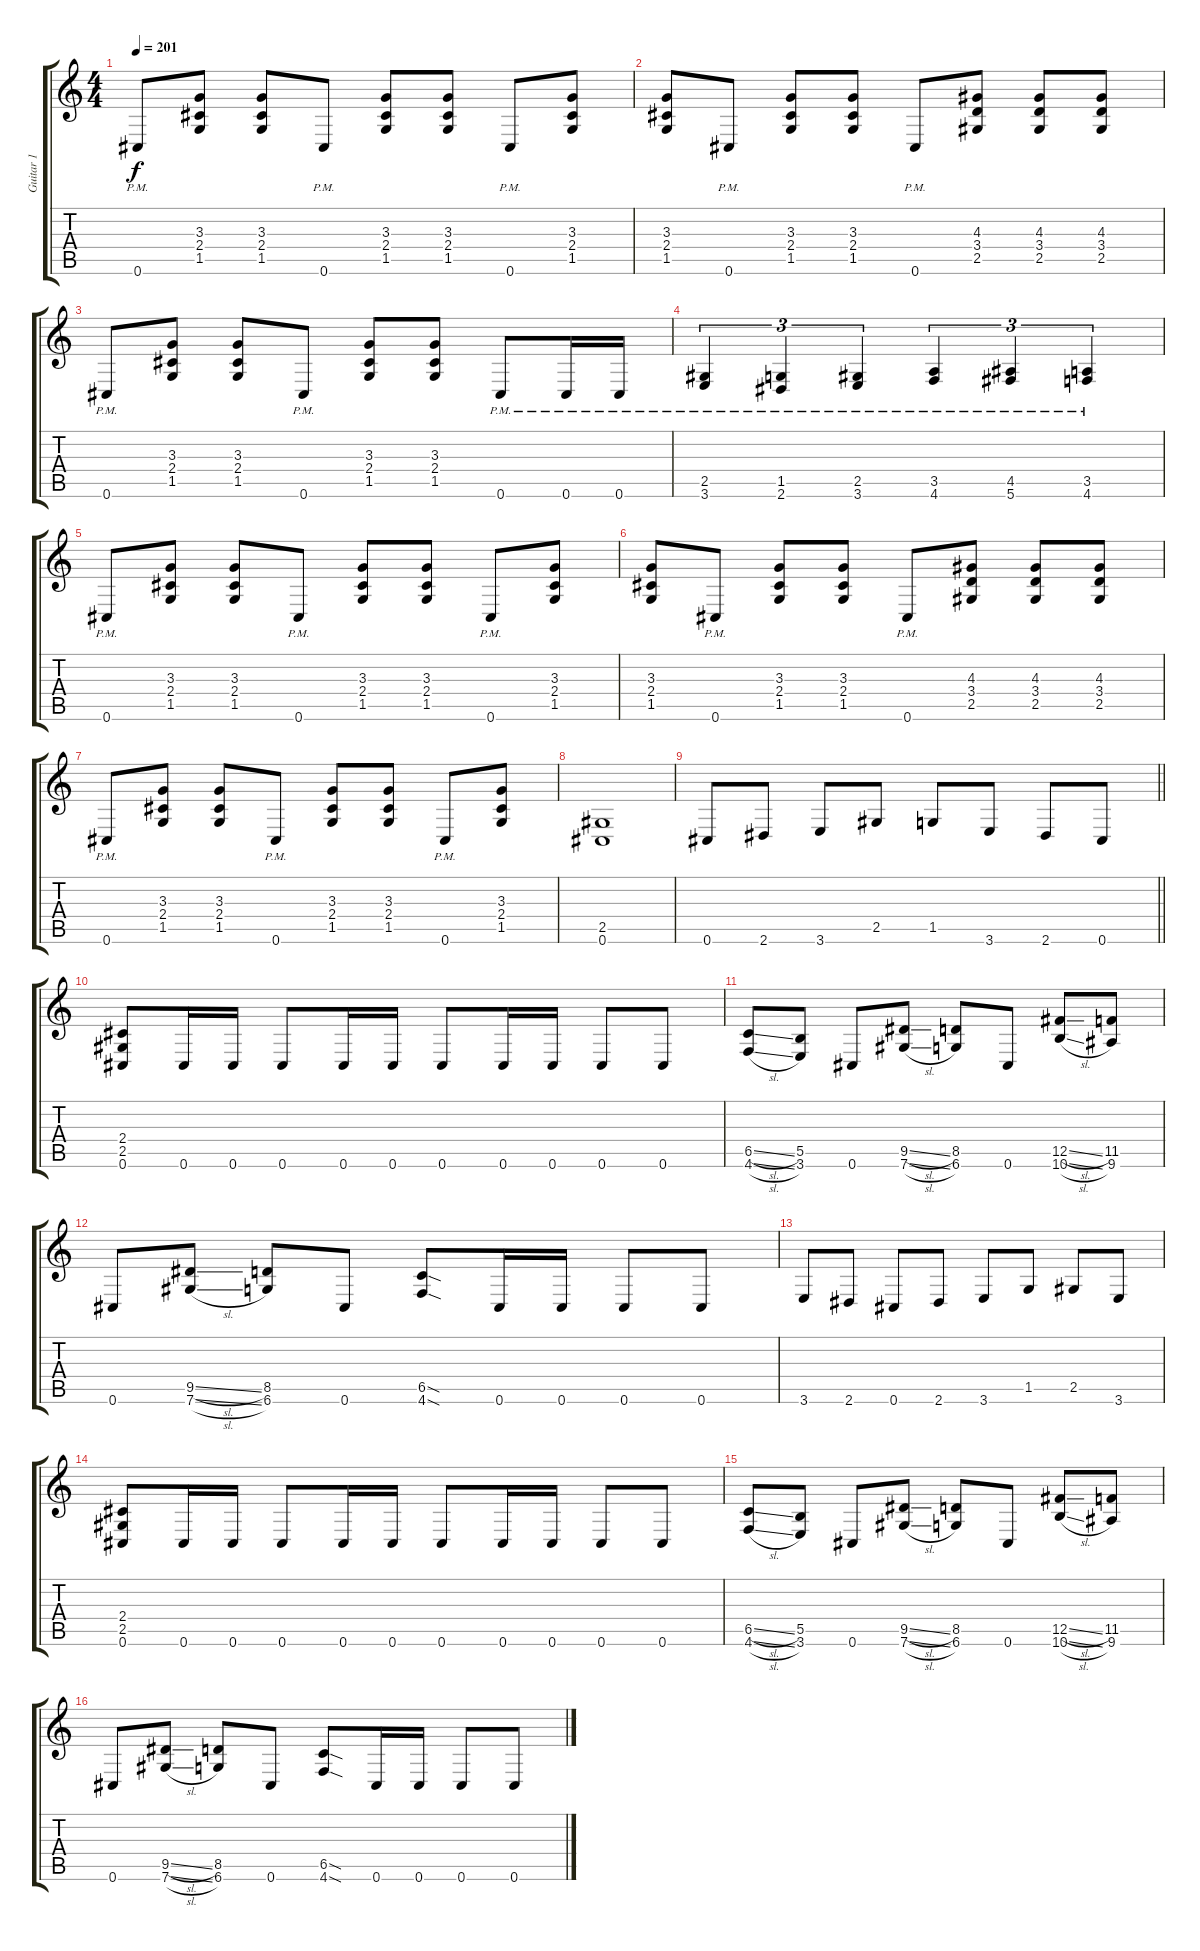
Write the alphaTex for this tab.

\track ("Guitar 1" "Guitar 1") {instrument distortionguitar}
\staff {score tabs}
\tuning (Db4 Ab3 E3 B2 Gb2 Db2) {hide}
\ts (4 4)
\tempo 201
\clef g2
\ks c
0.6{pm}.8{dy f} (3.3 2.4 1.5).8 (3.3 2.4 1.5).8 0.6{pm}.8 (3.3 2.4 1.5).8 (3.3 2.4 1.5).8 0.6{pm}.8 (3.3 2.4 1.5).8 |
(3.3 2.4 1.5).8 0.6{pm}.8 (3.3 2.4 1.5).8 (3.3 2.4 1.5).8 0.6{pm}.8 (4.3 3.4 2.5).8 (4.3 3.4 2.5).8 (4.3 3.4 2.5).8 |
0.6{pm}.8 (3.3 2.4 1.5).8 (3.3 2.4 1.5).8 0.6{pm}.8 (3.3 2.4 1.5).8 (3.3 2.4 1.5).8 0.6{pm}.8 0.6{pm}.16 0.6{pm}.16 |
(2.5{pm} 3.6{pm}).4{tu (3 2)} (1.5{pm} 2.6{pm}).4{tu (3 2)} (2.5{pm} 3.6{pm}).4{tu (3 2)} (3.5{pm} 4.6{pm}).4{tu (3 2)} (4.5{pm} 5.6{pm}).4{tu (3 2)} (3.5{pm} 4.6{pm}).4{tu (3 2)} |
0.6{pm}.8 (3.3 2.4 1.5).8 (3.3 2.4 1.5).8 0.6{pm}.8 (3.3 2.4 1.5).8 (3.3 2.4 1.5).8 0.6{pm}.8 (3.3 2.4 1.5).8 |
(3.3 2.4 1.5).8 0.6{pm}.8 (3.3 2.4 1.5).8 (3.3 2.4 1.5).8 0.6{pm}.8 (4.3 3.4 2.5).8 (4.3 3.4 2.5).8 (4.3 3.4 2.5).8 |
0.6{pm}.8 (3.3 2.4 1.5).8 (3.3 2.4 1.5).8 0.6{pm}.8 (3.3 2.4 1.5).8 (3.3 2.4 1.5).8 0.6{pm}.8 (3.3 2.4 1.5).8 |
(2.5 0.6).1 |
\barLineRight lightlight
0.6.8 2.6.8 3.6.8 2.5.8 1.5.8 3.6.8 2.6.8 0.6.8 |
\section ("" "")
(2.4 2.5 0.6).8 0.6.16 0.6.16 0.6.8 0.6.16 0.6.16 0.6.8 0.6.16 0.6.16 0.6.8 0.6.8 |
(6.5{sl} 4.6{sl}).8 (5.5 3.6).8 0.6.8 (9.5{sl} 7.6{sl}).8 (8.5 6.6).8 0.6.8 (12.5{sl} 10.6{sl}).8 (11.5 9.6).8 |
0.6.8 (9.5{sl} 7.6{sl}).8 (8.5 6.6).8 0.6.8 (6.5{sod} 4.6{sod}).8 0.6.16 0.6.16 0.6.8 0.6.8 |
3.6.8 2.6.8 0.6.8 2.6.8 3.6.8 1.5.8 2.5.8 3.6.8 |
(2.4 2.5 0.6).8 0.6.16 0.6.16 0.6.8 0.6.16 0.6.16 0.6.8 0.6.16 0.6.16 0.6.8 0.6.8 |
(6.5{sl} 4.6{sl}).8 (5.5 3.6).8 0.6.8 (9.5{sl} 7.6{sl}).8 (8.5 6.6).8 0.6.8 (12.5{sl} 10.6{sl}).8 (11.5 9.6).8 |
0.6.8 (9.5{sl} 7.6{sl}).8 (8.5 6.6).8 0.6.8 (6.5{sod} 4.6{sod}).8 0.6.16 0.6.16 0.6.8 0.6.8
